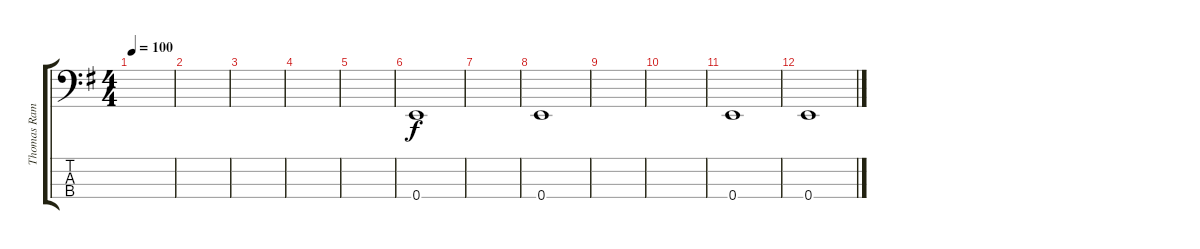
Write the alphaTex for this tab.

\track ("Thomas Ramdhan" "Thomas Ram") {instrument electricbassfinger}
\staff {score tabs}
\tuning (G2 D2 A1 E1) {hide}
\ts (4 4)
\tempo 100
\clef f4
\ks g
|
|
|
|
|
0.4.1 |
|
0.4.1 |
|
|
0.4.1 |
0.4.1
